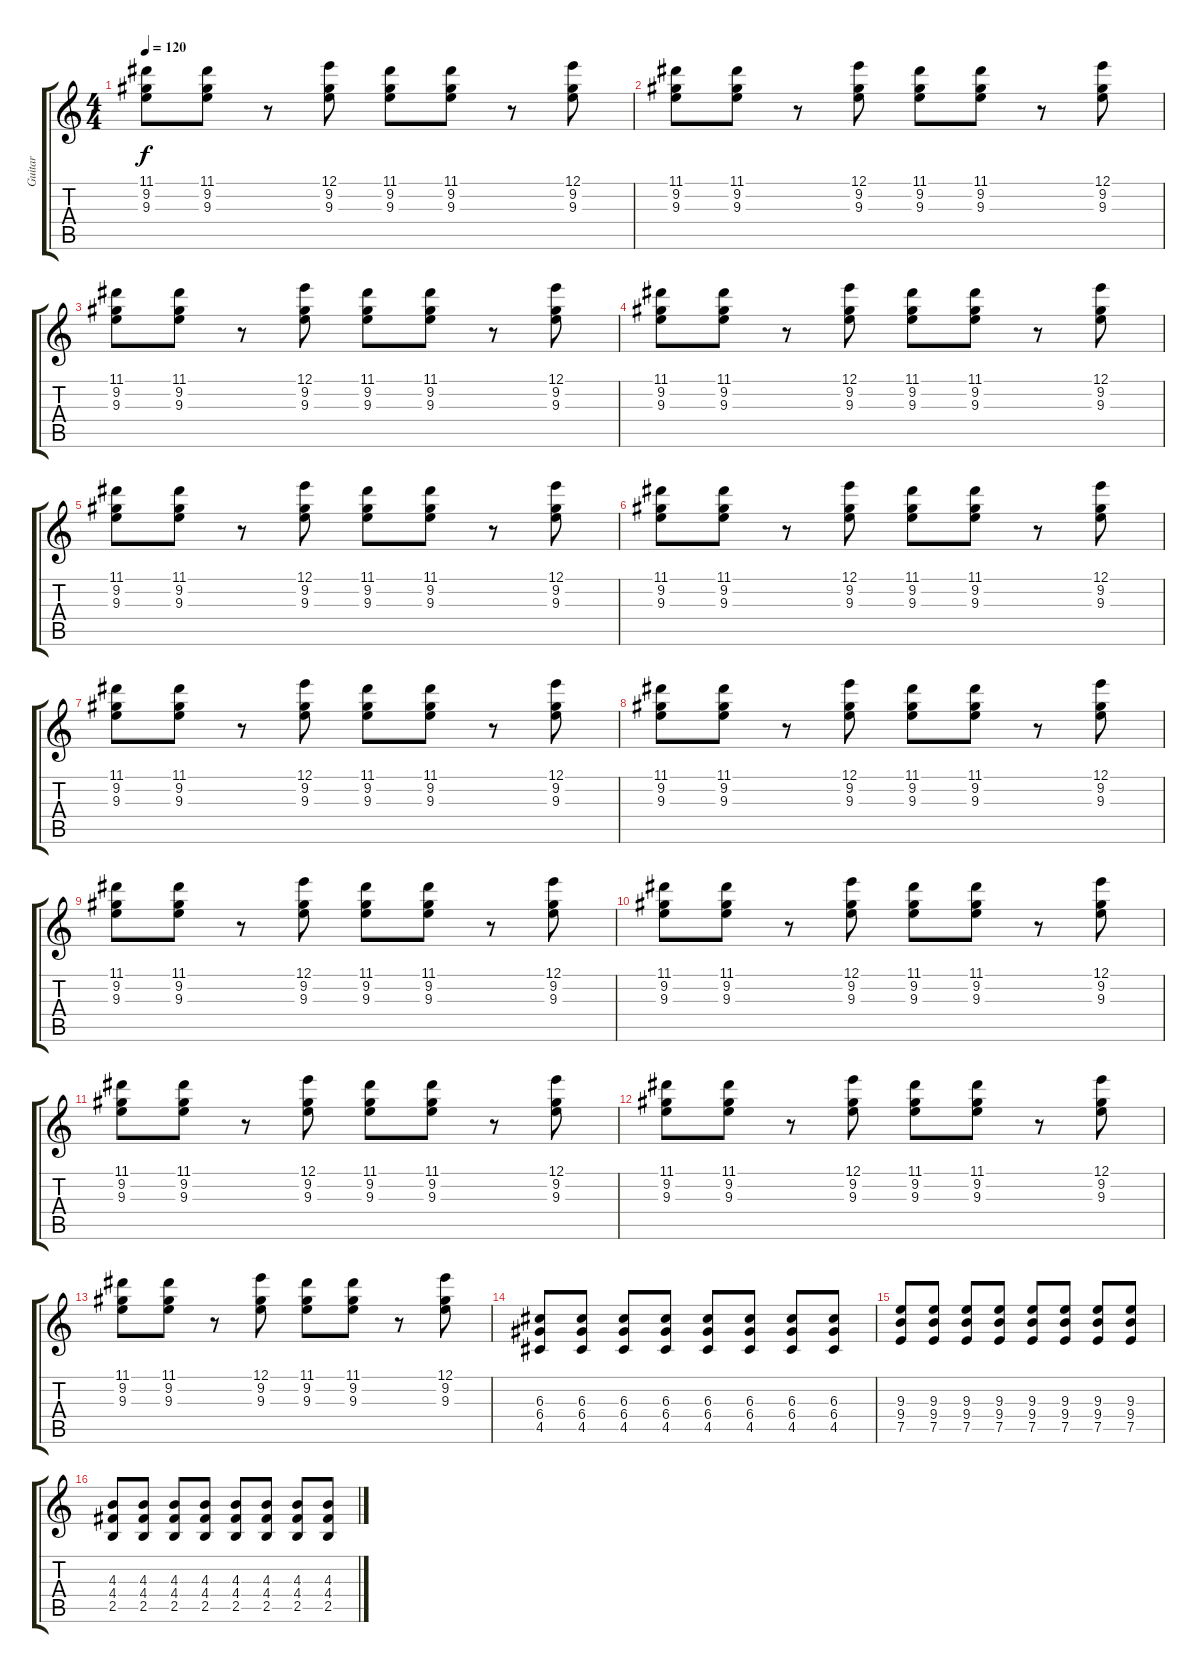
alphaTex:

\track ("Guitar" "Guitar") {instrument distortionguitar}
\staff {score tabs}
\tuning (E4 B3 G3 D3 A2 E2) {hide}
\ts (4 4)
\tempo 120
\clef g2
\ks c
(11.1 9.2 9.3).8{dy f} (11.1 9.2 9.3).8 r.8 (12.1 9.2 9.3).8 (11.1 9.2 9.3).8 (11.1 9.2 9.3).8 r.8 (12.1 9.2 9.3).8 |
(11.1 9.2 9.3).8 (11.1 9.2 9.3).8 r.8 (12.1 9.2 9.3).8 (11.1 9.2 9.3).8 (11.1 9.2 9.3).8 r.8 (12.1 9.2 9.3).8 |
(11.1 9.2 9.3).8 (11.1 9.2 9.3).8 r.8 (12.1 9.2 9.3).8 (11.1 9.2 9.3).8 (11.1 9.2 9.3).8 r.8 (12.1 9.2 9.3).8 |
(11.1 9.2 9.3).8 (11.1 9.2 9.3).8 r.8 (12.1 9.2 9.3).8 (11.1 9.2 9.3).8 (11.1 9.2 9.3).8 r.8 (12.1 9.2 9.3).8 |
(11.1 9.2 9.3).8 (11.1 9.2 9.3).8 r.8 (12.1 9.2 9.3).8 (11.1 9.2 9.3).8 (11.1 9.2 9.3).8 r.8 (12.1 9.2 9.3).8 |
(11.1 9.2 9.3).8 (11.1 9.2 9.3).8 r.8 (12.1 9.2 9.3).8 (11.1 9.2 9.3).8 (11.1 9.2 9.3).8 r.8 (12.1 9.2 9.3).8 |
(11.1 9.2 9.3).8 (11.1 9.2 9.3).8 r.8 (12.1 9.2 9.3).8 (11.1 9.2 9.3).8 (11.1 9.2 9.3).8 r.8 (12.1 9.2 9.3).8 |
(11.1 9.2 9.3).8 (11.1 9.2 9.3).8 r.8 (12.1 9.2 9.3).8 (11.1 9.2 9.3).8 (11.1 9.2 9.3).8 r.8 (12.1 9.2 9.3).8 |
(11.1 9.2 9.3).8 (11.1 9.2 9.3).8 r.8 (12.1 9.2 9.3).8 (11.1 9.2 9.3).8 (11.1 9.2 9.3).8 r.8 (12.1 9.2 9.3).8 |
(11.1 9.2 9.3).8 (11.1 9.2 9.3).8 r.8 (12.1 9.2 9.3).8 (11.1 9.2 9.3).8 (11.1 9.2 9.3).8 r.8 (12.1 9.2 9.3).8 |
(11.1 9.2 9.3).8 (11.1 9.2 9.3).8 r.8 (12.1 9.2 9.3).8 (11.1 9.2 9.3).8 (11.1 9.2 9.3).8 r.8 (12.1 9.2 9.3).8 |
(11.1 9.2 9.3).8 (11.1 9.2 9.3).8 r.8 (12.1 9.2 9.3).8 (11.1 9.2 9.3).8 (11.1 9.2 9.3).8 r.8 (12.1 9.2 9.3).8 |
(11.1 9.2 9.3).8 (11.1 9.2 9.3).8 r.8 (12.1 9.2 9.3).8 (11.1 9.2 9.3).8 (11.1 9.2 9.3).8 r.8 (12.1 9.2 9.3).8 |
(6.3 6.4 4.5).8 (6.3 6.4 4.5).8 (6.3 6.4 4.5).8 (6.3 6.4 4.5).8 (6.3 6.4 4.5).8 (6.3 6.4 4.5).8 (6.3 6.4 4.5).8 (6.3 6.4 4.5).8 |
(9.3 9.4 7.5).8 (9.3 9.4 7.5).8 (9.3 9.4 7.5).8 (9.3 9.4 7.5).8 (9.3 9.4 7.5).8 (9.3 9.4 7.5).8 (9.3 9.4 7.5).8 (9.3 9.4 7.5).8 |
(4.3 4.4 2.5).8 (4.3 4.4 2.5).8 (4.3 4.4 2.5).8 (4.3 4.4 2.5).8 (4.3 4.4 2.5).8 (4.3 4.4 2.5).8 (4.3 4.4 2.5).8 (4.3 4.4 2.5).8
